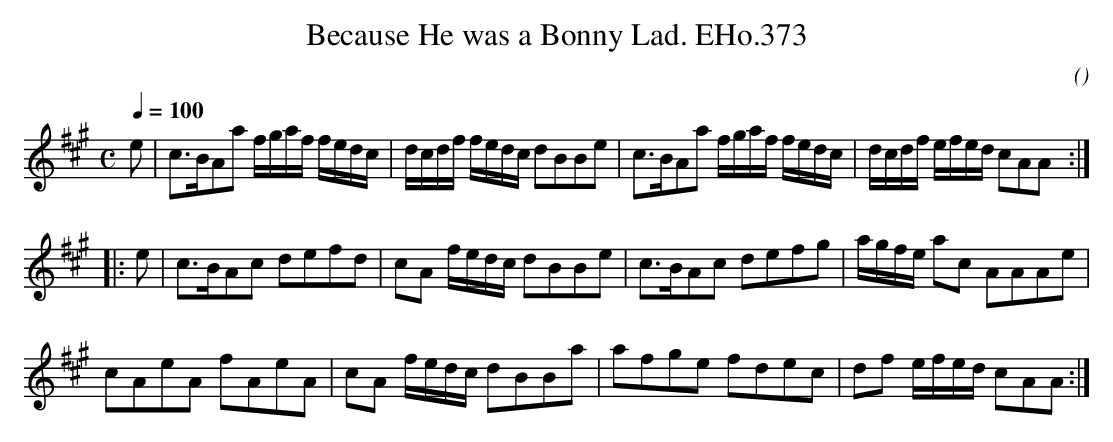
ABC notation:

X:1
T:Because He was a Bonny Lad. EHo.373
M:C
L:1/8
Q:1/4=100
C:
O:
K:A
e | c>BAa f/g/a/f/ f/e/d/c/ | d/c/d/f/ f/e/d/c/ dBBe | c>BAa f/g/a/f/  f/e/d/c/ | d/c/d/f/ e/f/e/d/ cAA :|
|: e | c>BAc defd | cA f/e/d/c/ dBBe | c>BAc defg | a/g/f/e/ ac AAAe |
cAeA fAeA | cA f/e/d/c/ dBBa | afge fdec | df e/f/e/d/ cAA :|
